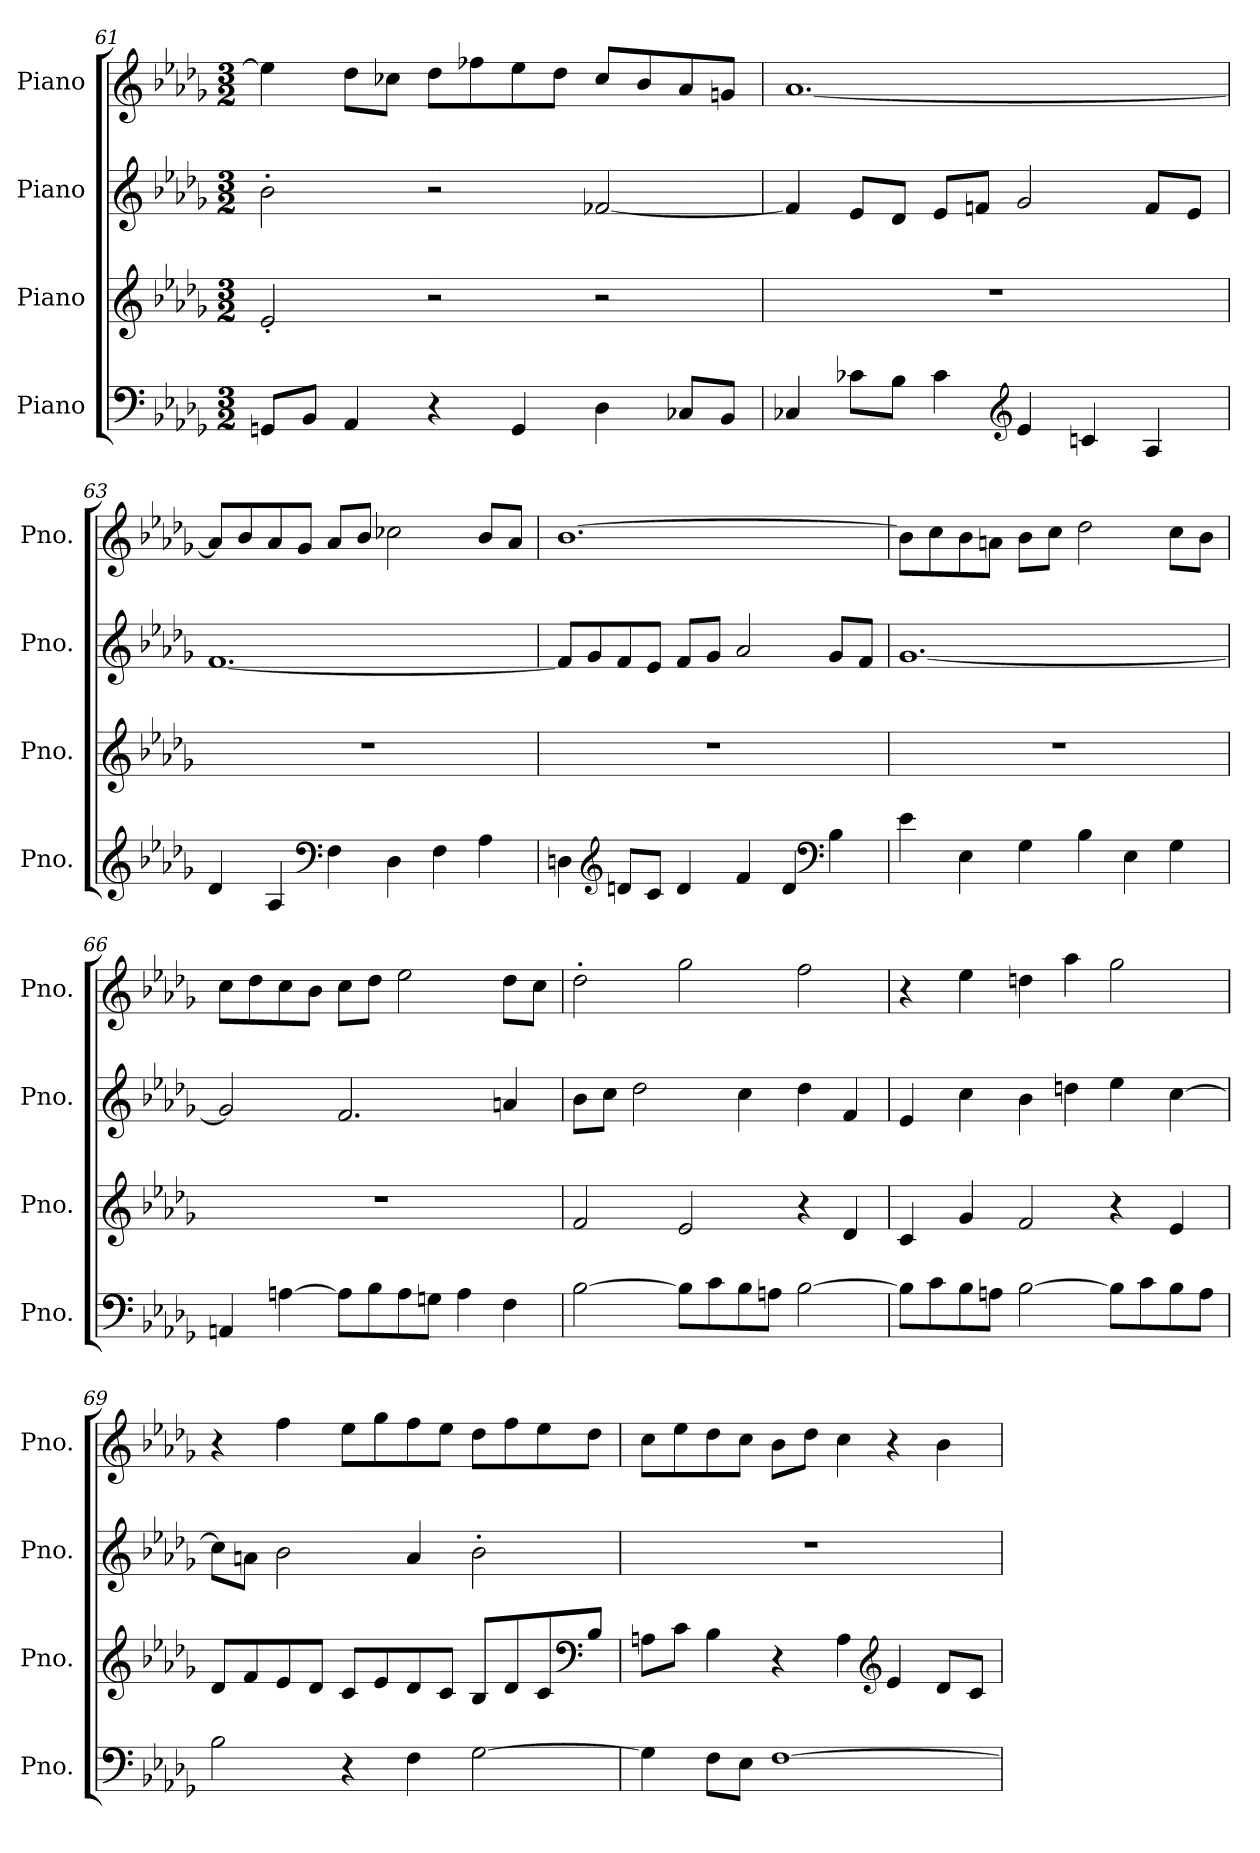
**kern	**kern	**kern	**kern
*part4	*part3	*part2	*part1
*staff4	*staff3	*staff2	*staff1
*I"Piano	*I"Piano	*I"Piano	*I"Piano
*I'Pno.	*I'Pno.	*I'Pno.	*I'Pno.
*clefF4	*clefG2	*clefG2	*clefG2
*k[b-e-a-d-g-]	*k[b-e-a-d-g-]	*k[b-e-a-d-g-]	*k[b-e-a-d-g-]
*M3/2	*M3/2	*M3/2	*M3/2
=61	=61	=61	=61
8GGn/L	2e-'/	2b-'\	4ee-\]
8BB-/J	.	.	.
4AA-/	.	.	8dd-\L
.	.	.	8cc-X\J
4r	2r	2r	8dd-\L
.	.	.	8ff-X\
4GG/	.	.	8ee-\
.	.	.	8dd-\J
4D-\	2r	[2f-X/	8cc-/L
.	.	.	8b-/
8C-X/L	.	.	8a-/
8BB-/J	.	.	8gn/J
=62	=62	=62	=62
4C-X/	1.r	4f-/]	[1.a-
8c-X\L	.	8e-/L	.
8B-\J	.	8d-/J	.
4c-\	.	8e-/L	.
.	.	8fn/J	.
*clefG2	*	*	*
4e-/	.	2g-/	.
4cn/	.	.	.
4A-/	.	8f/L	.
.	.	8e-/J	.
!!LO:LB:g=z
=63	=63	=63	=63
4d-/	1.r	[1.f	8a-/L]
.	.	.	8b-/
4A-/	.	.	8a-/
.	.	.	8g-/J
*clefF4	*	*	*
4F\	.	.	8a-/L
.	.	.	8b-/J
4D-\	.	.	2cc-X\
4F\	.	.	.
4A-\	.	.	8b-/L
.	.	.	8a-/J
=64	=64	=64	=64
4Dn\	1.r	8f/L]	[1.b-
.	.	8g-/	.
*clefG2	*	*	*
8dn/L	.	8f/	.
8c/J	.	8e-/J	.
4d/	.	8f/L	.
.	.	8g-/J	.
4f/	.	2a-/	.
4d/	.	.	.
*clefF4	*	*	*
4B-\	.	8g-/L	.
.	.	8f/J	.
=65	=65	=65	=65
4e-\	1.r	[1.g-	8b-\L]
.	.	.	8cc\
4E-\	.	.	8b-\
.	.	.	8an\J
4G-\	.	.	8b-\L
.	.	.	8cc\J
4B-\	.	.	2dd-\
4E-\	.	.	.
4G-\	.	.	8cc\L
.	.	.	8b-\J
!!LO:PB:g=z
=66	=66	=66	=66
4AAn/	1.r	2g-/]	8cc\L
.	.	.	8dd-\
[4An\	.	.	8cc\
.	.	.	8b-\J
8A\L]	.	2.f/	8cc\L
8B-\	.	.	8dd-\J
8A\	.	.	2ee-\
8Gn\J	.	.	.
4A\	.	.	.
4F\	.	4an/	8dd-\L
.	.	.	8cc\J
=67	=67	=67	=67
[2B-\	2f/	8b-\L	2dd-'\
.	.	8cc\J	.
.	.	2dd-\	.
8B-\L]	2e-/	.	2gg-\
8c\	.	.	.
8B-\	.	4cc\	.
8An\J	.	.	.
[2B-\	4r	4dd-\	2ff\
.	4d-/	4f/	.
=68	=68	=68	=68
8B-\L]	4c/	4e-/	4r
8c\	.	.	.
8B-\	4g-/	4cc\	4ee-\
8An\J	.	.	.
[2B-\	2f/	4b-\	4ddn\
.	.	4ddn\	4aa-\
8B-\L]	4r	4ee-\	2gg-\
8c\	.	.	.
8B-\	4e-/	[4cc\	.
8A\J	.	.	.
!!LO:LB:g=z
=69	=69	=69	=69
2B-\	8d-/L	8cc\L]	4r
.	8f/	8an\J	.
.	8e-/	2b-\	4ff\
.	8d-/J	.	.
4r	8c/L	.	8ee-\L
.	8e-/	.	8gg-\
4F\	8d-/	4a/	8ff\
.	8c/J	.	8ee-\J
[2G-\	8B-/L	2b-'\	8dd-\L
.	8d-/	.	8ff\
.	8c/	.	8ee-\
*	*clefF4	*	*
.	8B-/J	.	8dd-\J
=70	=70	=70	=70
4G-\]	8An\L	1.r	8cc\L
.	8c\J	.	8ee-\
8F\L	4B-\	.	8dd-\
8E-\J	.	.	8cc\J
[1F	4r	.	8b-\L
.	.	.	8dd-\J
.	4A\	.	4cc\
*	*clefG2	*	*
.	4e-/	.	4r
.	8d-/L	.	4b-\
.	8c/J	.	.
=	=	=	=
*-	*-	*-	*-
